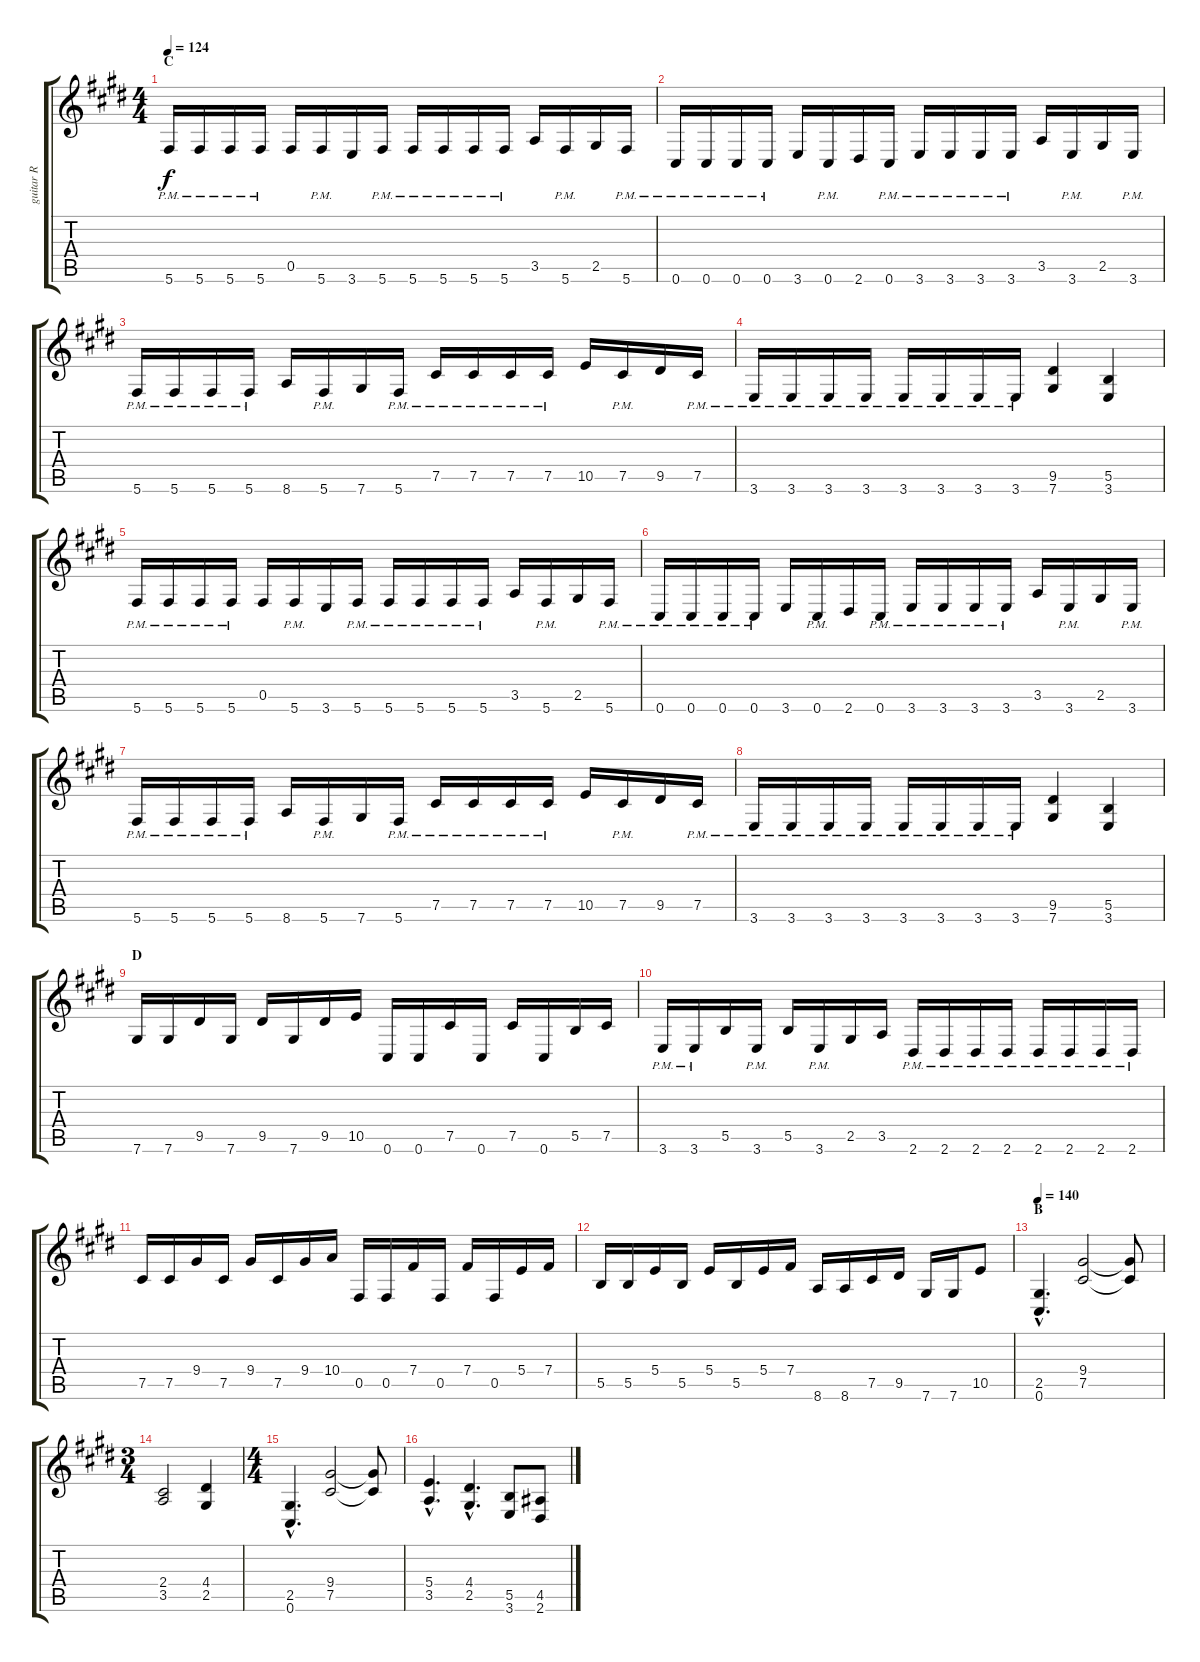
\track ("guitar R" "guitar R") {instrument distortionguitar}
\staff {score tabs}
\tuning (Db4 Ab3 E3 B2 Gb2 Db2) {hide}
\ts (4 4)
\section ("" "C")
\tempo 124
\clef g2
\ks e
5.6{pm}.16{dy f} 5.6{pm}.16 5.6{pm}.16 5.6{pm}.16 0.5.16 5.6{pm}.16 3.6.16 5.6{pm}.16 5.6{pm}.16 5.6{pm}.16 5.6{pm}.16 5.6{pm}.16 3.5.16 5.6{pm}.16 2.5.16 5.6{pm}.16 |
0.6{pm}.16 0.6{pm}.16 0.6{pm}.16 0.6{pm}.16 3.6.16 0.6{pm}.16 2.6.16 0.6{pm}.16 3.6{pm}.16 3.6{pm}.16 3.6{pm}.16 3.6{pm}.16 3.5.16 3.6{pm}.16 2.5.16 3.6{pm}.16 |
5.6{pm}.16 5.6{pm}.16 5.6{pm}.16 5.6{pm}.16 8.6.16 5.6{pm}.16 7.6.16 5.6{pm}.16 7.5{pm}.16 7.5{pm}.16 7.5{pm}.16 7.5{pm}.16 10.5.16 7.5{pm}.16 9.5.16 7.5{pm}.16 |
3.6{pm}.16 3.6{pm}.16 3.6{pm}.16 3.6{pm}.16 3.6{pm}.16 3.6{pm}.16 3.6{pm}.16 3.6{pm}.16 (9.5 7.6).4 (5.5 3.6).4 |
5.6{pm}.16 5.6{pm}.16 5.6{pm}.16 5.6{pm}.16 0.5.16 5.6{pm}.16 3.6.16 5.6{pm}.16 5.6{pm}.16 5.6{pm}.16 5.6{pm}.16 5.6{pm}.16 3.5.16 5.6{pm}.16 2.5.16 5.6{pm}.16 |
0.6{pm}.16 0.6{pm}.16 0.6{pm}.16 0.6{pm}.16 3.6.16 0.6{pm}.16 2.6.16 0.6{pm}.16 3.6{pm}.16 3.6{pm}.16 3.6{pm}.16 3.6{pm}.16 3.5.16 3.6{pm}.16 2.5.16 3.6{pm}.16 |
5.6{pm}.16 5.6{pm}.16 5.6{pm}.16 5.6{pm}.16 8.6.16 5.6{pm}.16 7.6.16 5.6{pm}.16 7.5{pm}.16 7.5{pm}.16 7.5{pm}.16 7.5{pm}.16 10.5.16 7.5{pm}.16 9.5.16 7.5{pm}.16 |
3.6{pm}.16 3.6{pm}.16 3.6{pm}.16 3.6{pm}.16 3.6{pm}.16 3.6{pm}.16 3.6{pm}.16 3.6{pm}.16 (9.5 7.6).4 (5.5 3.6).4 |
\section ("" "D")
7.6.16 7.6.16 9.5.16 7.6.16 9.5.16 7.6.16 9.5.16 10.5.16 0.6.16 0.6.16 7.5.16 0.6.16 7.5.16 0.6.16 5.5.16 7.5.16 |
3.6{pm}.16 3.6{pm}.16 5.5.16 3.6{pm}.16 5.5.16 3.6{pm}.16 2.5.16 3.5.16 2.6{pm}.16 2.6{pm}.16 2.6{pm}.16 2.6{pm}.16 2.6{pm}.16 2.6{pm}.16 2.6{pm}.16 2.6{pm}.16 |
7.5.16 7.5.16 9.4.16 7.5.16 9.4.16 7.5.16 9.4.16 10.4.16 0.5.16 0.5.16 7.4.16 0.5.16 7.4.16 0.5.16 5.4.16 7.4.16 |
5.5.16 5.5.16 5.4.16 5.5.16 5.4.16 5.5.16 5.4.16 7.4.16 8.6.16 8.6.16 7.5.16 9.5.16 7.6.16 7.6.16 10.5.8 |
\section ("" "B")
\tempo 140
(2.5{hac} 0.6{hac}).4{d} (9.4 7.5).2 (9.4{t} 7.5{t}).8 |
\ts (3 4)
(2.4 3.5).2 (4.4 2.5).4 |
\ts (4 4)
(2.5{hac} 0.6{hac}).4{d} (9.4 7.5).2 (9.4{t} 7.5{t}).8 |
(5.4{hac} 3.5{hac}).4{d} (4.4{hac} 2.5{hac}).4{d} (5.5 3.6).8 (4.5 2.6).8
